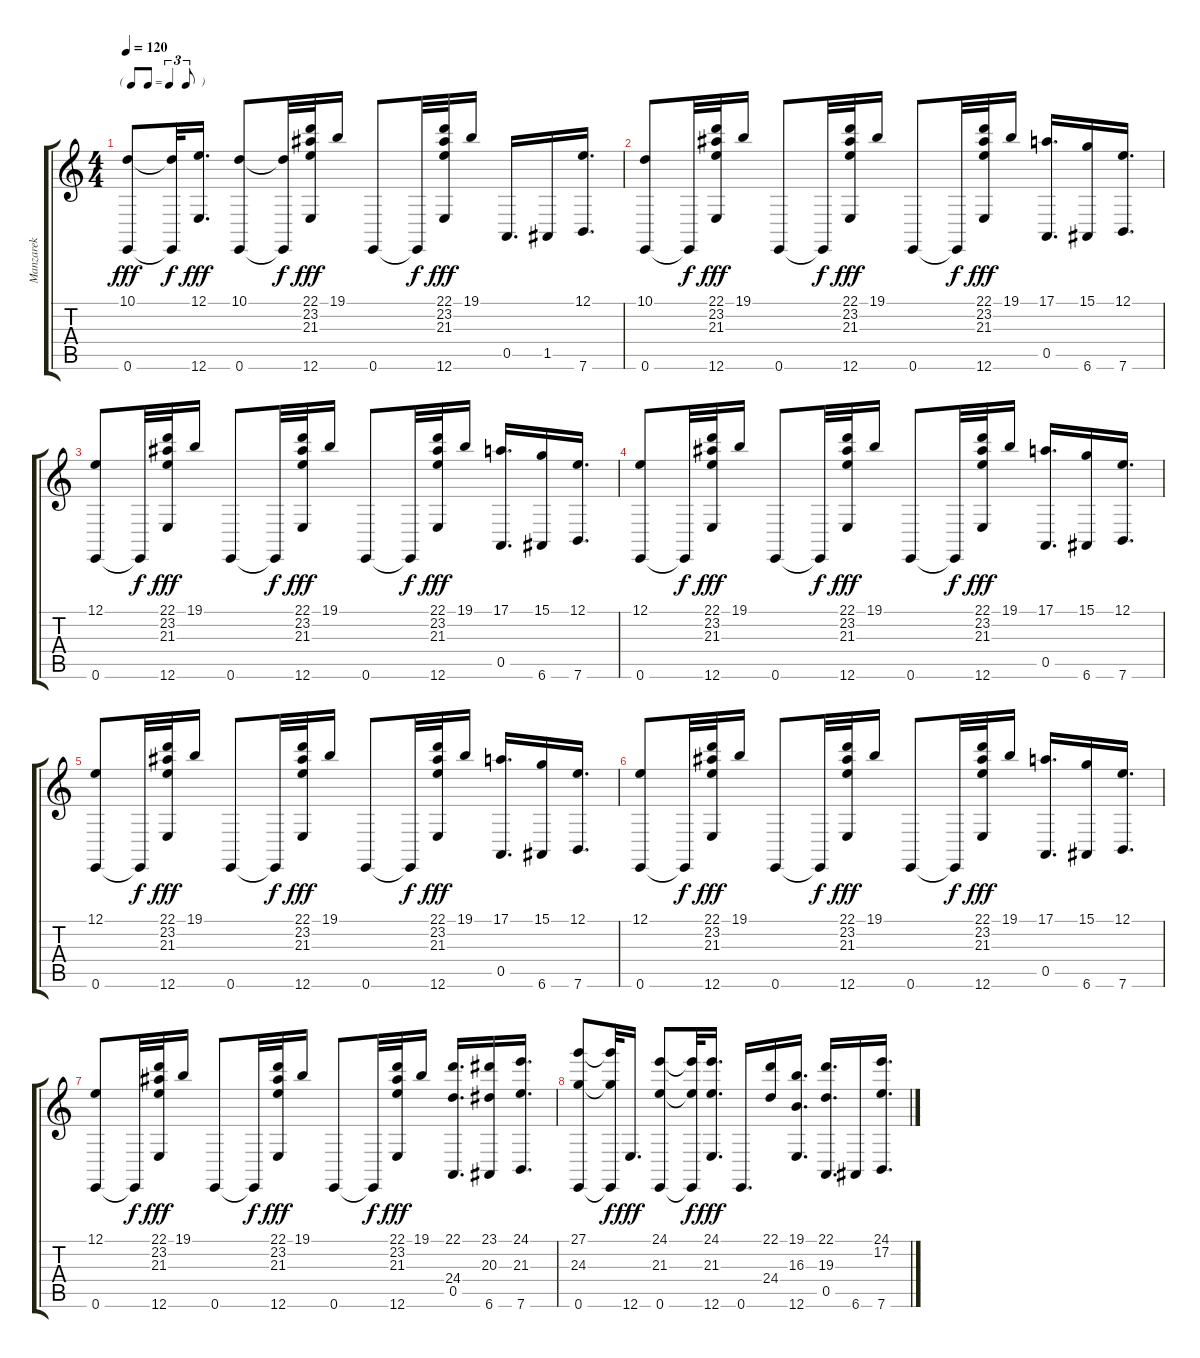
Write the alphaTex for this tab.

\track ("Manzarek" "Manzarek") {instrument acousticgrandpiano}
\staff {score tabs}
\tuning (E4 B3 G3 D3 A2 E2) {hide}
\ts (4 4)
\tf triplet8th
\tempo 120
\clef g2
\ks c
(10.1 0.6).8{dy fff} (10.1{t} 0.6{t}).32{dy f} (12.1 12.6).16{d dy fff} (10.1 0.6).8 (10.1{t} 0.6{t}).32{dy f} (22.1 23.2 21.3 12.6).32{dy fff} 19.1.16 0.6.8 0.6{t}.32{dy f} (22.1 23.2 21.3 12.6).32{dy fff} 19.1.16 0.5.16{d} 1.5.16 (12.1 7.6).16{d} |
(10.1 0.6).8 0.6{t}.32{dy f} (22.1 23.2 21.3 12.6).32{dy fff} 19.1.16 0.6.8 0.6{t}.32{dy f} (22.1 23.2 21.3 12.6).32{dy fff} 19.1.16 0.6.8 0.6{t}.32{dy f} (22.1 23.2 21.3 12.6).32{dy fff} 19.1.16 (17.1 0.5).16{d} (15.1 6.6).16 (12.1 7.6).16{d} |
(12.1 0.6).8 0.6{t}.32{dy f} (22.1 23.2 21.3 12.6).32{dy fff} 19.1.16 0.6.8 0.6{t}.32{dy f} (22.1 23.2 21.3 12.6).32{dy fff} 19.1.16 0.6.8 0.6{t}.32{dy f} (22.1 23.2 21.3 12.6).32{dy fff} 19.1.16 (17.1 0.5).16{d} (15.1 6.6).16 (12.1 7.6).16{d} |
(12.1 0.6).8 0.6{t}.32{dy f} (22.1 23.2 21.3 12.6).32{dy fff} 19.1.16 0.6.8 0.6{t}.32{dy f} (22.1 23.2 21.3 12.6).32{dy fff} 19.1.16 0.6.8 0.6{t}.32{dy f} (22.1 23.2 21.3 12.6).32{dy fff} 19.1.16 (17.1 0.5).16{d} (15.1 6.6).16 (12.1 7.6).16{d} |
(12.1 0.6).8 0.6{t}.32{dy f} (22.1 23.2 21.3 12.6).32{dy fff} 19.1.16 0.6.8 0.6{t}.32{dy f} (22.1 23.2 21.3 12.6).32{dy fff} 19.1.16 0.6.8 0.6{t}.32{dy f} (22.1 23.2 21.3 12.6).32{dy fff} 19.1.16 (17.1 0.5).16{d} (15.1 6.6).16 (12.1 7.6).16{d} |
(12.1 0.6).8 0.6{t}.32{dy f} (22.1 23.2 21.3 12.6).32{dy fff} 19.1.16 0.6.8 0.6{t}.32{dy f} (22.1 23.2 21.3 12.6).32{dy fff} 19.1.16 0.6.8 0.6{t}.32{dy f} (22.1 23.2 21.3 12.6).32{dy fff} 19.1.16 (17.1 0.5).16{d} (15.1 6.6).16 (12.1 7.6).16{d} |
(12.1 0.6).8 0.6{t}.32{dy f} (22.1 23.2 21.3 12.6).32{dy fff} 19.1.16 0.6.8 0.6{t}.32{dy f} (22.1 23.2 21.3 12.6).32{dy fff} 19.1.16 0.6.8 0.6{t}.32{dy f} (22.1 23.2 21.3 12.6).32{dy fff} 19.1.16 (22.1 24.4 0.5).16{d} (23.1 20.3 6.6).16 (24.1 21.3 7.6).16{d} |
(27.1 24.3 0.6).8 (27.1{t} 24.3{t} 0.6{t}).32{dy f} 12.6.16{d dy fff} (24.1 21.3 0.6).8 (24.1{t} 21.3{t} 0.6{t}).32{dy f} (24.1 21.3 12.6).16{d dy fff} 0.6.16{d} (22.1 24.4).16 (19.1 16.3 12.6).16{d} (22.1 19.3 0.5).16{d} 6.6.16 (24.1 17.2 7.6).16{d}
